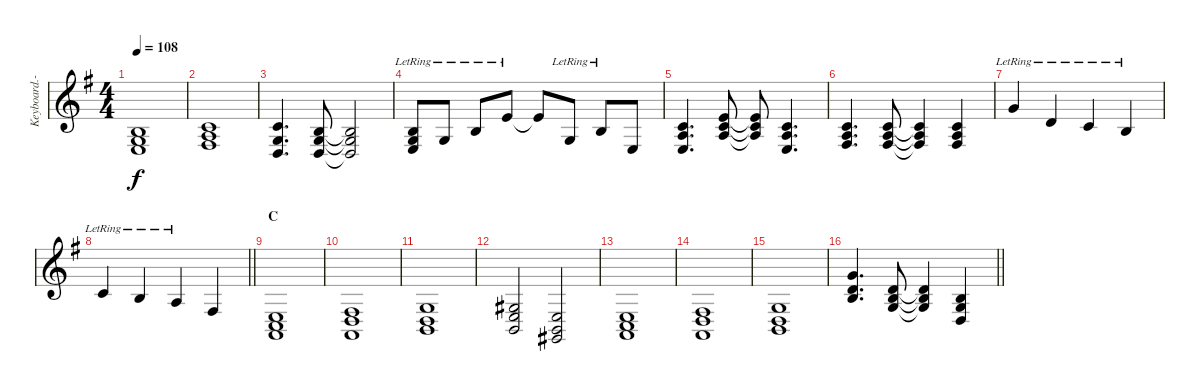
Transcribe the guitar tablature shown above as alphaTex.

\track ("Keyboard.-II" "Keyboard.-") {instrument brightacousticpiano}
\staff {score}
\tuning (E4 B3 G3 D3 A2 E2 B1) {hide}
\ts (4 4)
\tempo 108
\clef g2
\ks g
(0.2 0.3 2.4).1{dy f} |
(1.2 2.3 4.4).1 |
(1.2 0.3 0.4).4{d} (0.2 0.3 0.4).8 (0.2{t} 0.3{t} 0.4{t}).2 |
(0.2{lr} 0.3{lr} 2.4{lr}).8 0.3{lr}.8 0.2{lr}.8 0.1{lr}.8 0.1{t}.8 0.3{lr}.8 0.2{lr}.8 2.4.8 |
(1.2 2.3 2.4).4{d} (0.1 1.2 2.3).8 (0.1{t} 1.2{t} 2.3{t}).8 (1.2 2.3 2.4).4{d} |
(1.2 2.3 4.4).4{d} (1.2 2.3 4.4).8 (1.2{t} 2.3{t} 4.4{t}).4 (1.2 2.3 4.4).4 |
3.1{lr}.4 3.2{lr}.4 1.2{lr}.4 0.2{lr}.4 |
\barLineRight lightlight
1.2{lr}.4 0.2{lr}.4 2.3{lr}.4 4.4.4 |
\section ("" "C")
(2.4 3.5 5.6).1 |
(4.4 5.5 5.6).1 |
(0.3 0.4 2.5).1 |
(1.3 2.4 2.5).2 (2.4 2.5 4.6).2 |
(2.4 3.5 5.6).1 |
(4.4 5.5 5.6).1 |
(0.3 0.4 2.5).1 |
\barLineRight lightlight
(3.1 3.2 4.3).4{d} (3.2 4.3 5.4).8 (3.2{t} 4.3{t} 5.4{t}).4 (0.2 0.3 0.4).4
